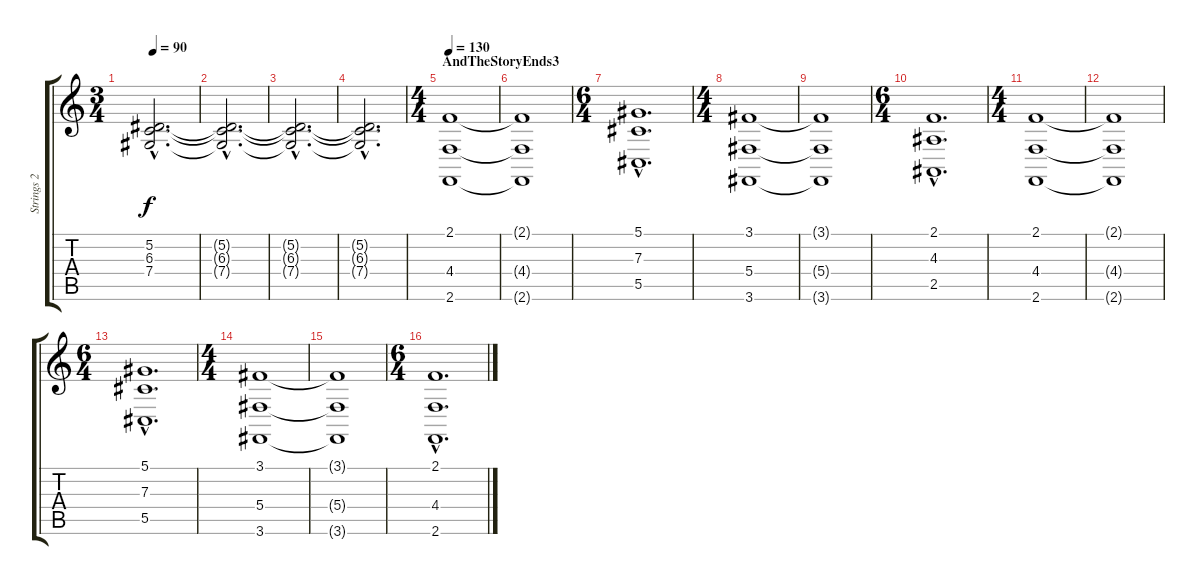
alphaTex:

\track ("Strings 2" "Strings 2") {instrument stringensemble2}
\staff {score tabs}
\tuning (Eb4 Bb3 Gb3 Db3 Ab2 Eb2) {hide}
\ts (3 4)
\tempo 90
\clef g2
\ks c
(5.2{hac t} 6.3{hac t} 7.4{hac t}).2{d dy f} |
(5.2{hac t} 6.3{hac t} 7.4{hac t}).2{d} |
(5.2{hac t} 6.3{hac t} 7.4{hac t}).2{d} |
(5.2{hac t} 6.3{hac t} 7.4{hac t}).2{d} |
\ts (4 4)
\section ("" "AndTheStoryEnds3")
\tempo 130
(2.1 4.4 2.6).1{volume 14 instrument stringensemble2} |
(2.1{t} 4.4{t} 2.6{t}).1 |
\ts (6 4)
(5.1{hac} 7.3{hac} 5.5{hac}).1{d} |
\ts (4 4)
(3.1 5.4 3.6).1 |
(3.1{t} 5.4{t} 3.6{t}).1 |
\ts (6 4)
(2.1{hac} 4.3{hac} 2.5{hac}).1{d} |
\ts (4 4)
(2.1 4.4 2.6).1 |
(2.1{t} 4.4{t} 2.6{t}).1 |
\ts (6 4)
(5.1{hac} 7.3{hac} 5.5{hac}).1{d} |
\ts (4 4)
(3.1 5.4 3.6).1 |
(3.1{t} 5.4{t} 3.6{t}).1 |
\ts (6 4)
(2.1{hac} 4.4{hac} 2.6{hac}).1{d}
